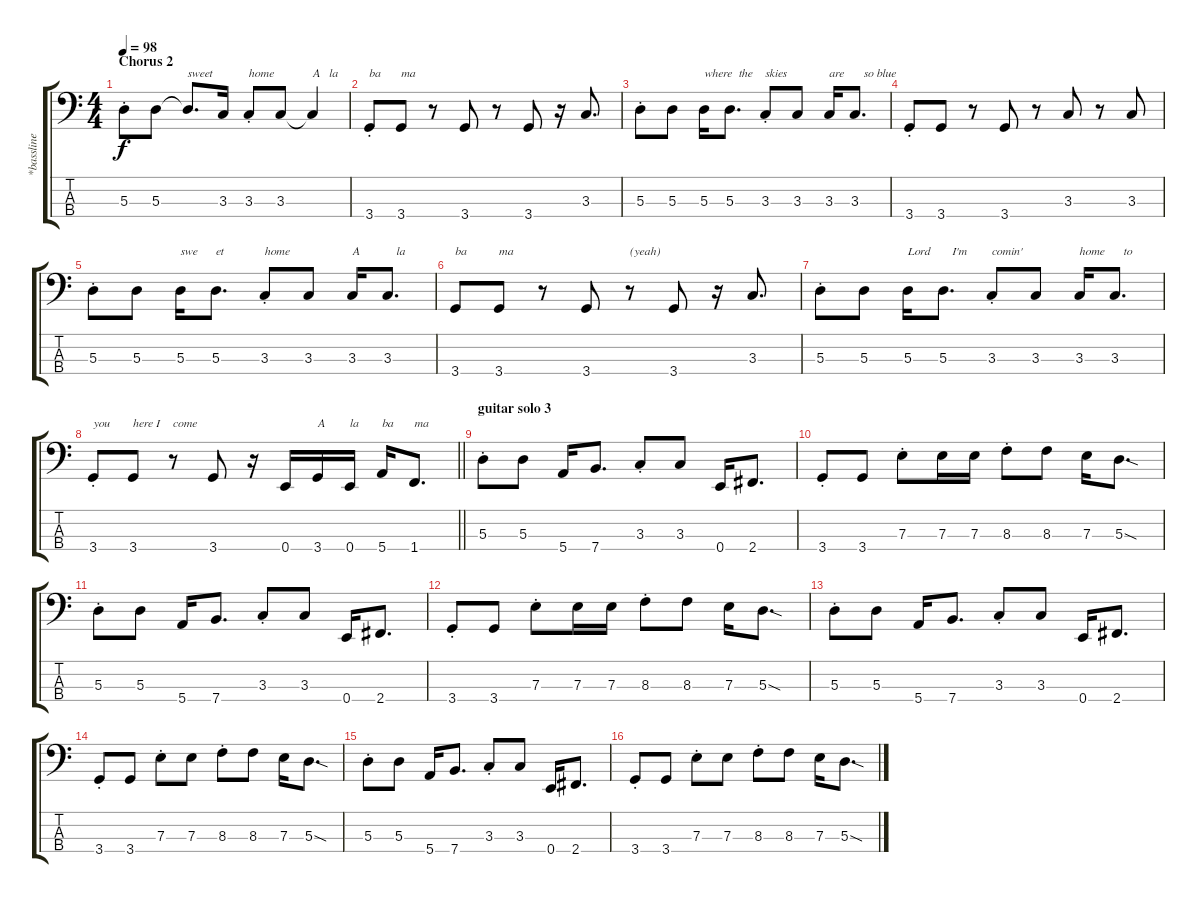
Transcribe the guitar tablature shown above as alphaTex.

\track ("*bassline" "*bassline") {instrument electricbassfinger}
\staff {score tabs}
\tuning (G2 D2 A1 E1) {hide}
\ts (4 4)
\section ("" "Chorus 2")
\tempo 98
\clef f4
\ks c
5.3{st}.8{dy f} 5.3.8 5.3{t}.8{d txt "sweet"} 3.3.16 3.3{st}.8{txt "home"} 3.3.8 3.3{t}.4{txt "A   la"} |
3.4{st}.8{txt "ba"} 3.4.8{txt "ma"} r.8 3.4.8 r.8 3.4.8 r.16 3.3.8{d} |
5.3{st}.8 5.3.8 5.3.16{txt "where"} 5.3.8{d txt "   the"} 3.3{st}.8{txt "skies"} 3.3.8 3.3.16{txt "are"} 3.3.8{d txt "   so blue"} |
3.4{st}.8 3.4.8 r.8 3.4.8 r.8 3.3.8 r.8 3.3.8 |
5.3{st}.8 5.3.8 5.3.16{txt "swe"} 5.3.8{d txt "et"} 3.3{st}.8{txt "home"} 3.3.8 3.3.16{txt "A"} 3.3.8{d txt "   la"} |
3.4.8{txt "ba"} 3.4.8{txt "ma"} r.8 3.4.8 r.8{txt "(yeah)"} 3.4.8 r.16 3.3.8{d} |
5.3{st}.8 5.3.8 5.3.16{txt "Lord"} 5.3.8{d txt "   I'm"} 3.3{st}.8{txt "comin'"} 3.3.8 3.3.16{txt "home"} 3.3.8{d txt "   to"} |
\barLineRight lightlight
3.4{st}.8{txt "you"} 3.4.8{txt "here I"} r.8{txt "come"} 3.4.8 r.16 0.4.16 3.4.16{txt "A"} 0.4.16{txt "la"} 5.4.16{txt "ba"} 1.4.8{d txt "ma"} |
\section ("" "guitar solo 3")
5.3{st}.8 5.3.8 5.4.16 7.4.8{d} 3.3{st}.8 3.3.8 0.4.16 2.4.8{d} |
3.4{st}.8 3.4.8 7.3{st}.8 7.3.16 7.3.16 8.3{st}.8 8.3.8 7.3.16 5.3{sod}.8{d} |
5.3{st}.8 5.3.8 5.4.16 7.4.8{d} 3.3{st}.8 3.3.8 0.4.16 2.4.8{d} |
3.4{st}.8 3.4.8 7.3{st}.8 7.3.16 7.3.16 8.3{st}.8 8.3.8 7.3.16 5.3{sod}.8{d} |
5.3{st}.8 5.3.8 5.4.16 7.4.8{d} 3.3{st}.8 3.3.8 0.4.16 2.4.8{d} |
3.4{st}.8 3.4.8 7.3{st}.8 7.3.8 8.3{st}.8 8.3.8 7.3.16 5.3{sod}.8{d} |
5.3{st}.8 5.3.8 5.4.16 7.4.8{d} 3.3{st}.8 3.3.8 0.4.16 2.4.8{d} |
3.4{st}.8 3.4.8 7.3{st}.8 7.3.8 8.3{st}.8 8.3.8 7.3.16 5.3{sod}.8{d}
